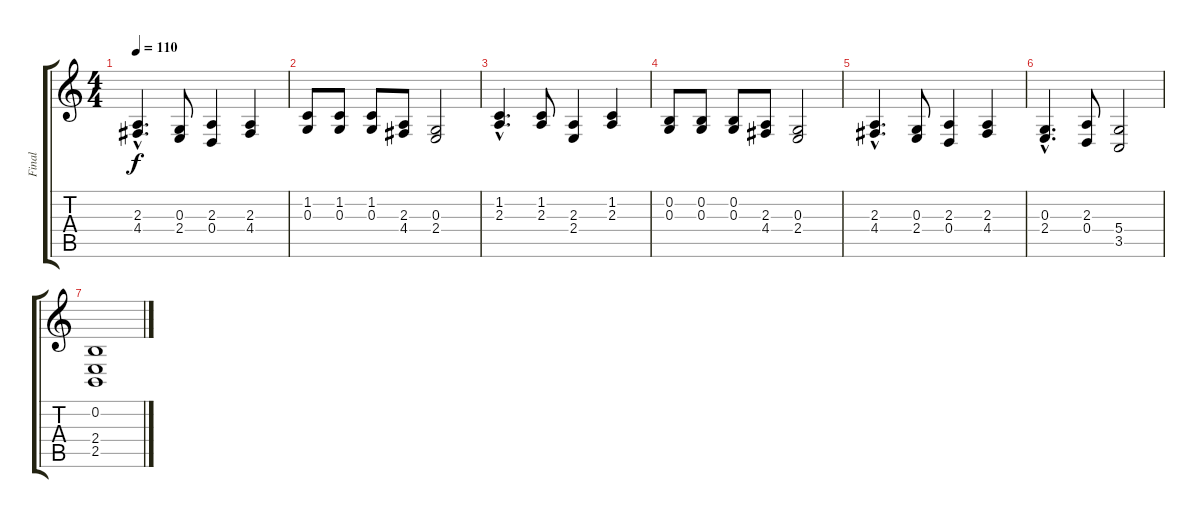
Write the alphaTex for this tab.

\track ("Final" "Final") {instrument englishhorn}
\staff {score tabs}
\tuning (E4 B3 G3 D3 A2 E2) {hide}
\ts (4 4)
\tempo 110
\clef g2
\ks c
(2.3{hac} 4.4{hac}).4{d dy f} (0.3 2.4).8 (2.3 0.4).4 (2.3 4.4).4 |
(1.2 0.3).8 (1.2 0.3).8 (1.2 0.3).8 (2.3 4.4).8 (0.3 2.4).2 |
(1.2{hac} 2.3{hac}).4{d} (1.2 2.3).8 (2.3 2.4).4 (1.2 2.3).4 |
(0.2 0.3).8 (0.2 0.3).8 (0.2 0.3).8 (2.3 4.4).8 (0.3 2.4).2 |
(2.3{hac} 4.4{hac}).4{d} (0.3 2.4).8 (2.3 0.4).4 (2.3 4.4).4 |
(0.3{hac} 2.4{hac}).4{d} (2.3 0.4).8 (5.4 3.5).2 |
(0.2 2.4 2.5).1
